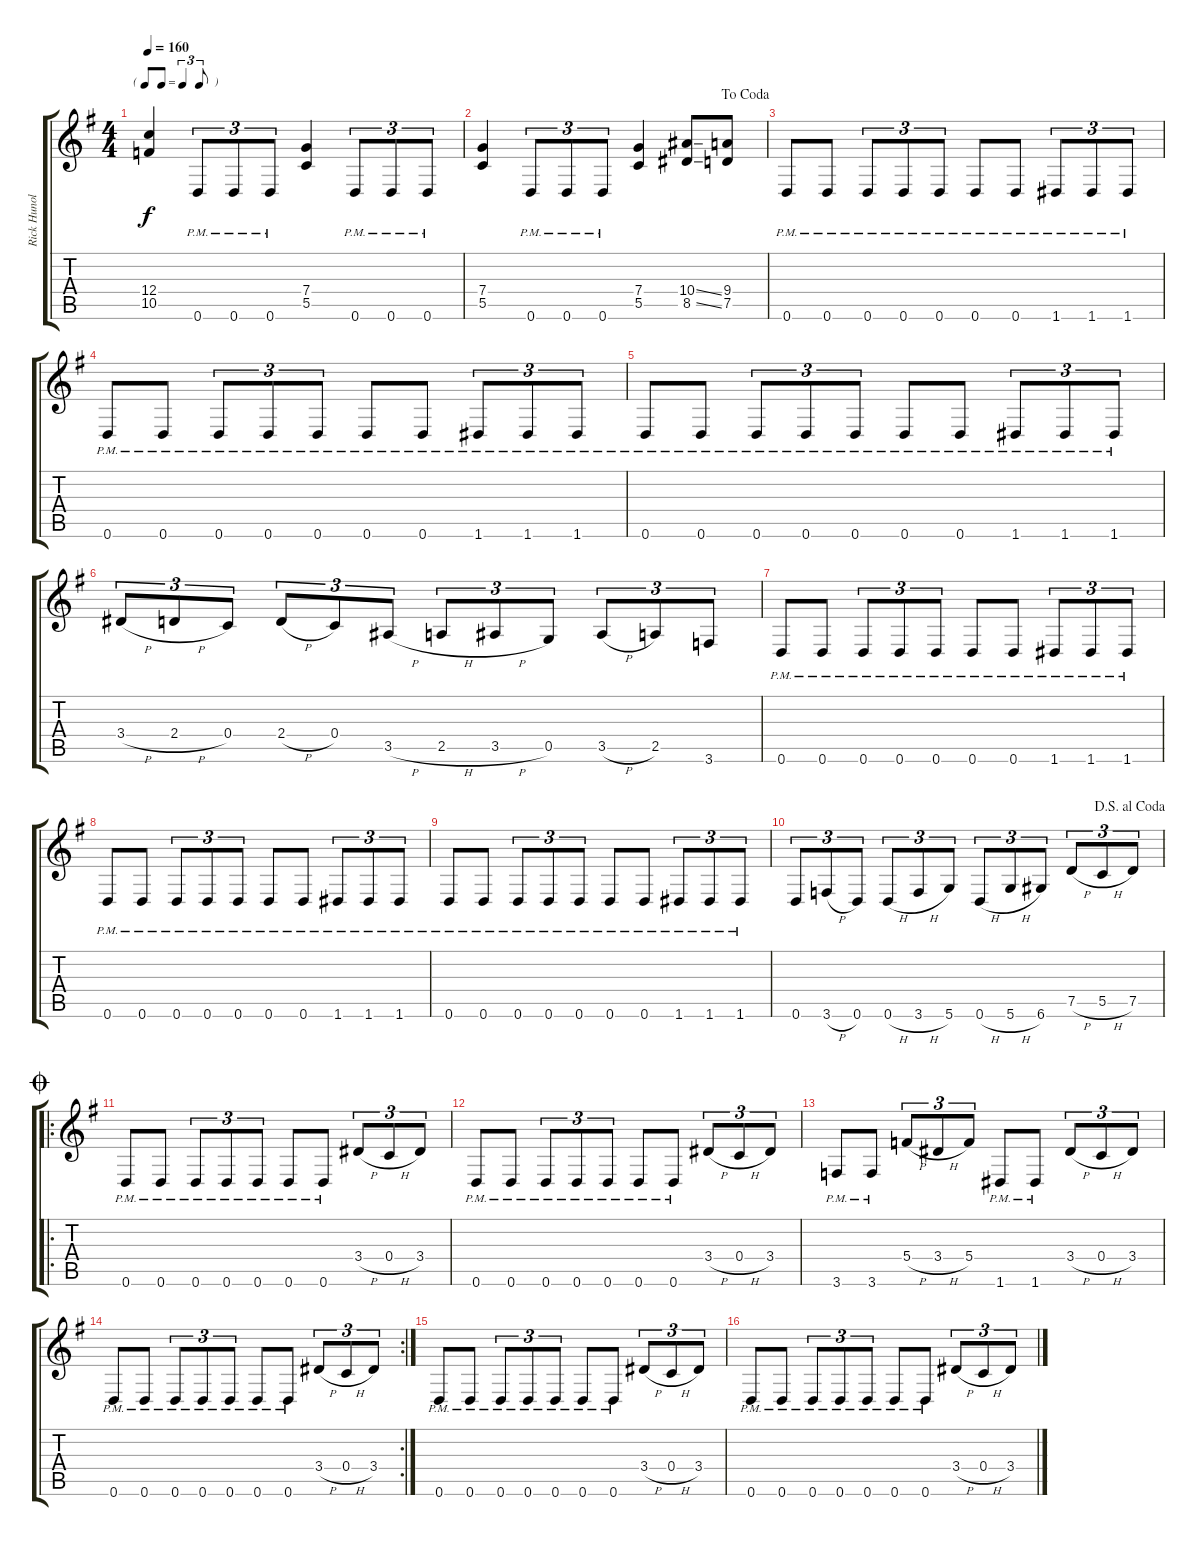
\track ("Rick Hunolt" "Rick Hunol") {instrument distortionguitar}
\staff {score tabs}
\tuning (D4 A3 F3 C3 G2 D2) {hide}
\ts (4 4)
\tf triplet8th
\tempo 160
\clef g2
\ks g
(12.4 10.5).4{dy f} 0.6{pm}.8{tu (3 2)} 0.6{pm}.8{tu (3 2)} 0.6{pm}.8{tu (3 2)} (7.4 5.5).4 0.6{pm}.8{tu (3 2)} 0.6{pm}.8{tu (3 2)} 0.6{pm}.8{tu (3 2)} |
\jump dacoda
(7.4 5.5).4 0.6{pm}.8{tu (3 2)} 0.6{pm}.8{tu (3 2)} 0.6{pm}.8{tu (3 2)} (7.4 5.5).4 (10.4{ss} 8.5{ss}).8 (9.4 7.5).8 |
0.6{pm}.8 0.6{pm}.8 0.6{pm}.8{tu (3 2)} 0.6{pm}.8{tu (3 2)} 0.6{pm}.8{tu (3 2)} 0.6{pm}.8 0.6{pm}.8 1.6{pm}.8{tu (3 2)} 1.6{pm}.8{tu (3 2)} 1.6{pm}.8{tu (3 2)} |
0.6{pm}.8 0.6{pm}.8 0.6{pm}.8{tu (3 2)} 0.6{pm}.8{tu (3 2)} 0.6{pm}.8{tu (3 2)} 0.6{pm}.8 0.6{pm}.8 1.6{pm}.8{tu (3 2)} 1.6{pm}.8{tu (3 2)} 1.6{pm}.8{tu (3 2)} |
0.6{pm}.8 0.6{pm}.8 0.6{pm}.8{tu (3 2)} 0.6{pm}.8{tu (3 2)} 0.6{pm}.8{tu (3 2)} 0.6{pm}.8 0.6{pm}.8 1.6{pm}.8{tu (3 2)} 1.6{pm}.8{tu (3 2)} 1.6{pm}.8{tu (3 2)} |
3.4{h}.8{tu (3 2)} 2.4{h}.8{tu (3 2)} 0.4.8{tu (3 2)} 2.4{h}.8{tu (3 2)} 0.4.8{tu (3 2)} 3.5{h}.8{tu (3 2)} 2.5{h}.8{tu (3 2)} 3.5{h}.8{tu (3 2)} 0.5.8{tu (3 2)} 3.5{h}.8{tu (3 2)} 2.5.8{tu (3 2)} 3.6.8{tu (3 2)} |
0.6{pm}.8 0.6{pm}.8 0.6{pm}.8{tu (3 2)} 0.6{pm}.8{tu (3 2)} 0.6{pm}.8{tu (3 2)} 0.6{pm}.8 0.6{pm}.8 1.6{pm}.8{tu (3 2)} 1.6{pm}.8{tu (3 2)} 1.6{pm}.8{tu (3 2)} |
0.6{pm}.8 0.6{pm}.8 0.6{pm}.8{tu (3 2)} 0.6{pm}.8{tu (3 2)} 0.6{pm}.8{tu (3 2)} 0.6{pm}.8 0.6{pm}.8 1.6{pm}.8{tu (3 2)} 1.6{pm}.8{tu (3 2)} 1.6{pm}.8{tu (3 2)} |
0.6{pm}.8 0.6{pm}.8 0.6{pm}.8{tu (3 2)} 0.6{pm}.8{tu (3 2)} 0.6{pm}.8{tu (3 2)} 0.6{pm}.8 0.6{pm}.8 1.6{pm}.8{tu (3 2)} 1.6{pm}.8{tu (3 2)} 1.6{pm}.8{tu (3 2)} |
\jump dalsegnoalcoda
0.6.8{tu (3 2)} 3.6{h}.8{tu (3 2)} 0.6.8{tu (3 2)} 0.6{h}.8{tu (3 2)} 3.6{h}.8{tu (3 2)} 5.6.8{tu (3 2)} 0.6{h}.8{tu (3 2)} 5.6{h}.8{tu (3 2)} 6.6.8{tu (3 2)} 7.5{h}.8{tu (3 2)} 5.5{h}.8{tu (3 2)} 7.5.8{tu (3 2)} |
\ro
\jump coda
0.6{pm}.8 0.6{pm}.8 0.6{pm}.8{tu (3 2)} 0.6{pm}.8{tu (3 2)} 0.6{pm}.8{tu (3 2)} 0.6{pm}.8 0.6{pm}.8 3.4{h}.8{tu (3 2)} 0.4{h}.8{tu (3 2)} 3.4.8{tu (3 2)} |
0.6{pm}.8 0.6{pm}.8 0.6{pm}.8{tu (3 2)} 0.6{pm}.8{tu (3 2)} 0.6{pm}.8{tu (3 2)} 0.6{pm}.8 0.6{pm}.8 3.4{h}.8{tu (3 2)} 0.4{h}.8{tu (3 2)} 3.4.8{tu (3 2)} |
3.6{pm}.8 3.6{pm}.8 5.4{h}.8{tu (3 2)} 3.4{h}.8{tu (3 2)} 5.4.8{tu (3 2)} 1.6{pm}.8 1.6{pm}.8 3.4{h}.8{tu (3 2)} 0.4{h}.8{tu (3 2)} 3.4.8{tu (3 2)} |
\rc 2
0.6{pm}.8 0.6{pm}.8 0.6{pm}.8{tu (3 2)} 0.6{pm}.8{tu (3 2)} 0.6{pm}.8{tu (3 2)} 0.6{pm}.8 0.6{pm}.8 3.4{h}.8{tu (3 2)} 0.4{h}.8{tu (3 2)} 3.4.8{tu (3 2)} |
0.6{pm}.8 0.6{pm}.8 0.6{pm}.8{tu (3 2)} 0.6{pm}.8{tu (3 2)} 0.6{pm}.8{tu (3 2)} 0.6{pm}.8 0.6{pm}.8 3.4{h}.8{tu (3 2)} 0.4{h}.8{tu (3 2)} 3.4.8{tu (3 2)} |
0.6{pm}.8 0.6{pm}.8 0.6{pm}.8{tu (3 2)} 0.6{pm}.8{tu (3 2)} 0.6{pm}.8{tu (3 2)} 0.6{pm}.8 0.6{pm}.8 3.4{h}.8{tu (3 2)} 0.4{h}.8{tu (3 2)} 3.4.8{tu (3 2)}
